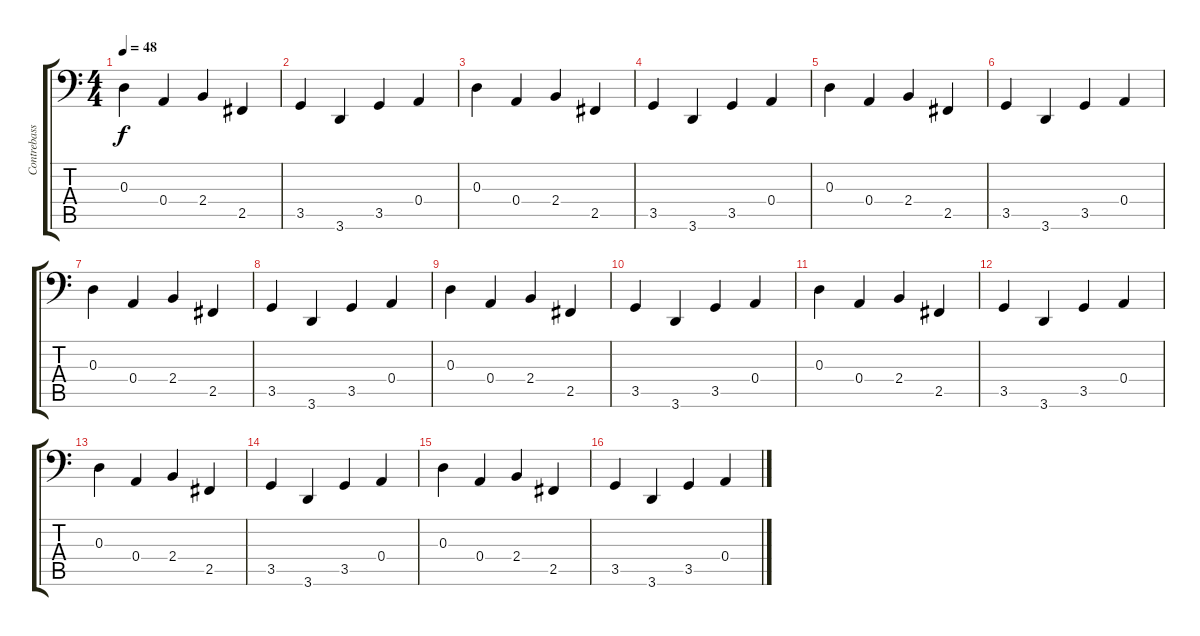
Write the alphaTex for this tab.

\track ("Contrebasse" "Contrebass") {instrument contrabass}
\staff {score tabs}
\tuning (C3 G2 D2 A1 E1 B0) {hide}
\ts (4 4)
\tempo 48
\clef f4
\ks c
0.3.4{dy f} 0.4.4 2.4.4 2.5.4 |
3.5.4 3.6.4 3.5.4 0.4.4 |
0.3.4 0.4.4 2.4.4 2.5.4 |
3.5.4 3.6.4 3.5.4 0.4.4 |
0.3.4 0.4.4 2.4.4 2.5.4 |
3.5.4 3.6.4 3.5.4 0.4.4 |
0.3.4 0.4.4 2.4.4 2.5.4 |
3.5.4 3.6.4 3.5.4 0.4.4 |
0.3.4 0.4.4 2.4.4 2.5.4 |
3.5.4 3.6.4 3.5.4 0.4.4 |
0.3.4 0.4.4 2.4.4 2.5.4 |
3.5.4 3.6.4 3.5.4 0.4.4 |
0.3.4 0.4.4 2.4.4 2.5.4 |
3.5.4 3.6.4 3.5.4 0.4.4 |
0.3.4 0.4.4 2.4.4 2.5.4 |
3.5.4 3.6.4 3.5.4 0.4.4
